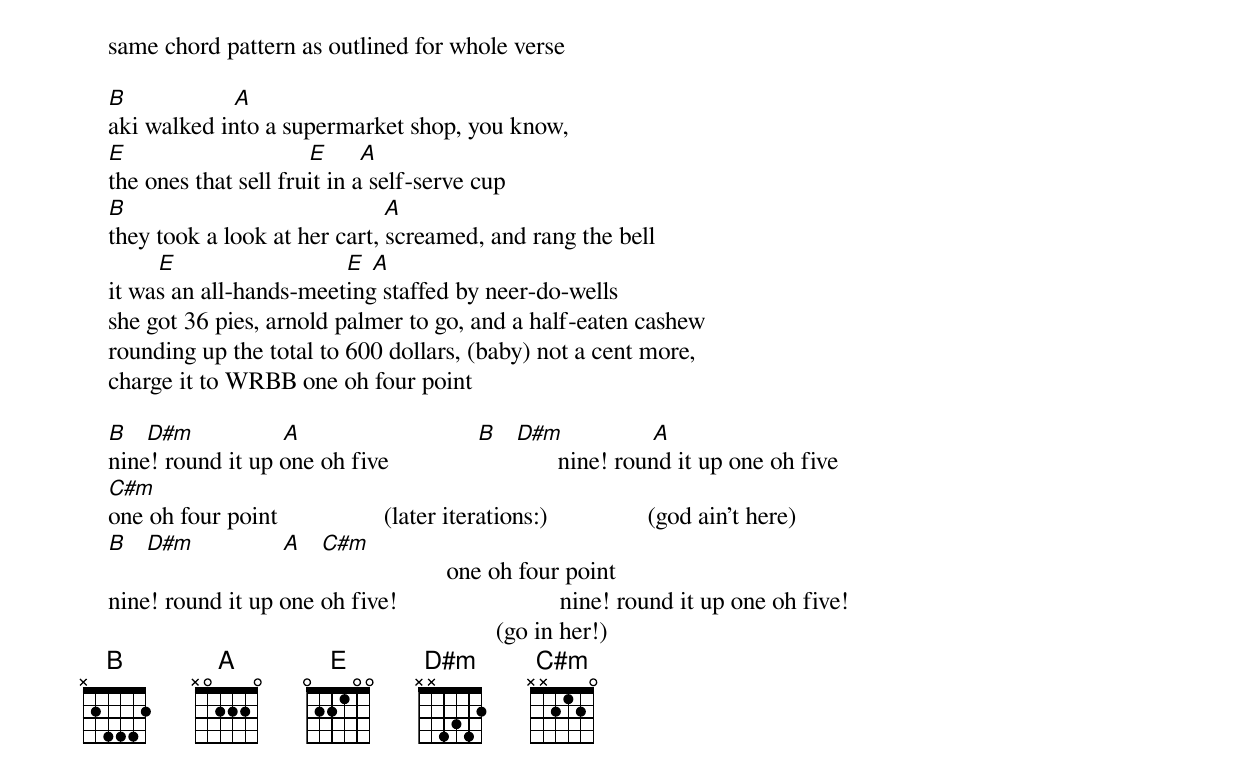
    same chord pattern as outlined for whole verse

    [B]                 [A]
    aki walked into a supermarket shop, you know,
    [E]                             [E]     [A]
    the ones that sell fruit in a self-serve cup
    [B]                                         [A]
    they took a look at her cart, screamed, and rang the bell
            [E]                           [E] [A]
    it was an all-hands-meeting staffed by neer-do-wells
    she got 36 pies, arnold palmer to go, and a half-eaten cashew
    rounding up the total to 600 dollars, (baby) not a cent more,
    charge it to WRBB one oh four point

    [B]   [D#m]              [A]                            [B]   [D#m]              [A]
    nine! round it up one oh five                           nine! round it up one oh five
    [C#m]
    one oh four point                 (later iterations:)                (god ain't here)
    [B]   [D#m]              [A]   [C#m]                    one oh four point
    nine! round it up one oh five!                          nine! round it up one oh five!
                                                                  (go in her!)
